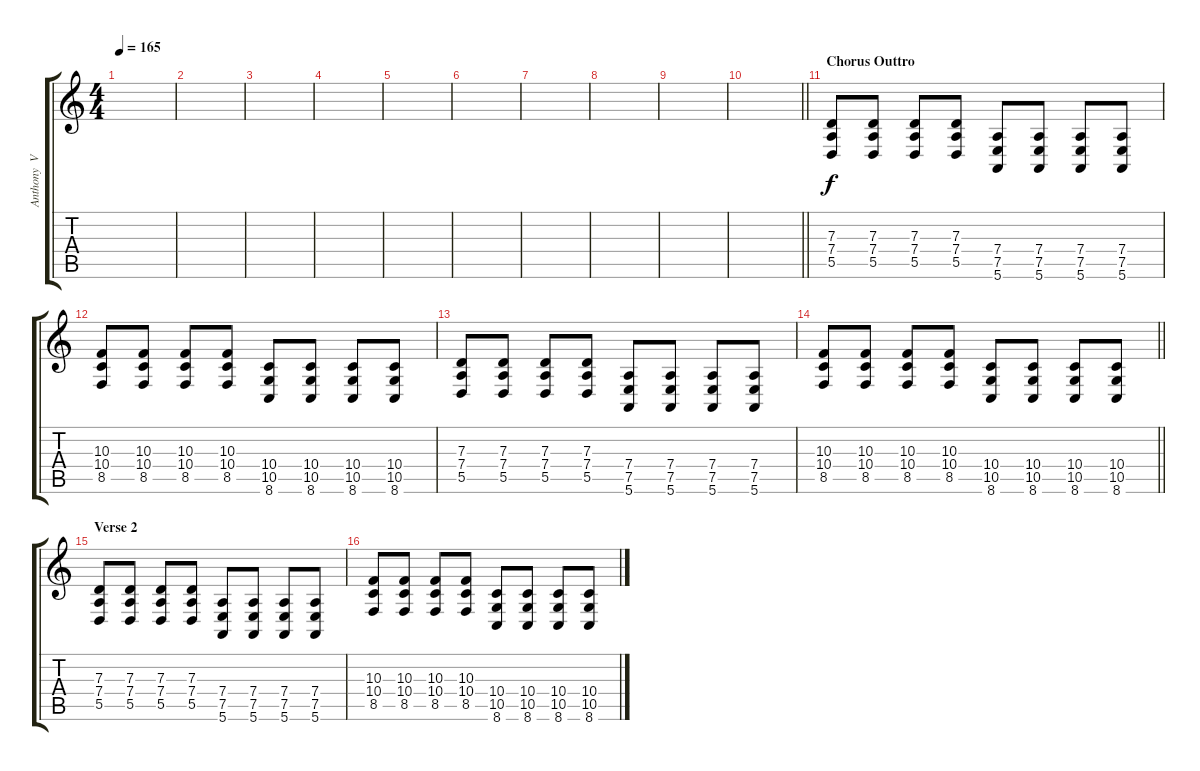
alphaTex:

\track ("Anthony  Valcic-Keyboard" "Anthony  V") {instrument lead8bassandlead}
\staff {score tabs}
\tuning (E4 B3 G3 D3 A2 E2) {hide}
\ts (4 4)
\tempo 165
\clef g2
\ks c
|
|
|
|
|
|
|
|
|
\barLineRight lightlight
|
\section ("" "Chorus Outtro")
(7.3 7.4 5.5).8 (7.3 7.4 5.5).8 (7.3 7.4 5.5).8 (7.3 7.4 5.5).8 (7.4 7.5 5.6).8 (7.4 7.5 5.6).8 (7.4 7.5 5.6).8 (7.4 7.5 5.6).8 |
(10.3 10.4 8.5).8 (10.3 10.4 8.5).8 (10.3 10.4 8.5).8 (10.3 10.4 8.5).8 (10.4 10.5 8.6).8 (10.4 10.5 8.6).8 (10.4 10.5 8.6).8 (10.4 10.5 8.6).8 |
(7.3 7.4 5.5).8 (7.3 7.4 5.5).8 (7.3 7.4 5.5).8 (7.3 7.4 5.5).8 (7.4 7.5 5.6).8 (7.4 7.5 5.6).8 (7.4 7.5 5.6).8 (7.4 7.5 5.6).8 |
\barLineRight lightlight
(10.3 10.4 8.5).8 (10.3 10.4 8.5).8 (10.3 10.4 8.5).8 (10.3 10.4 8.5).8 (10.4 10.5 8.6).8 (10.4 10.5 8.6).8 (10.4 10.5 8.6).8 (10.4 10.5 8.6).8 |
\section ("" "Verse 2")
(7.3 7.4 5.5).8 (7.3 7.4 5.5).8 (7.3 7.4 5.5).8 (7.3 7.4 5.5).8 (7.4 7.5 5.6).8 (7.4 7.5 5.6).8 (7.4 7.5 5.6).8 (7.4 7.5 5.6).8 |
(10.3 10.4 8.5).8 (10.3 10.4 8.5).8 (10.3 10.4 8.5).8 (10.3 10.4 8.5).8 (10.4 10.5 8.6).8 (10.4 10.5 8.6).8 (10.4 10.5 8.6).8 (10.4 10.5 8.6).8
